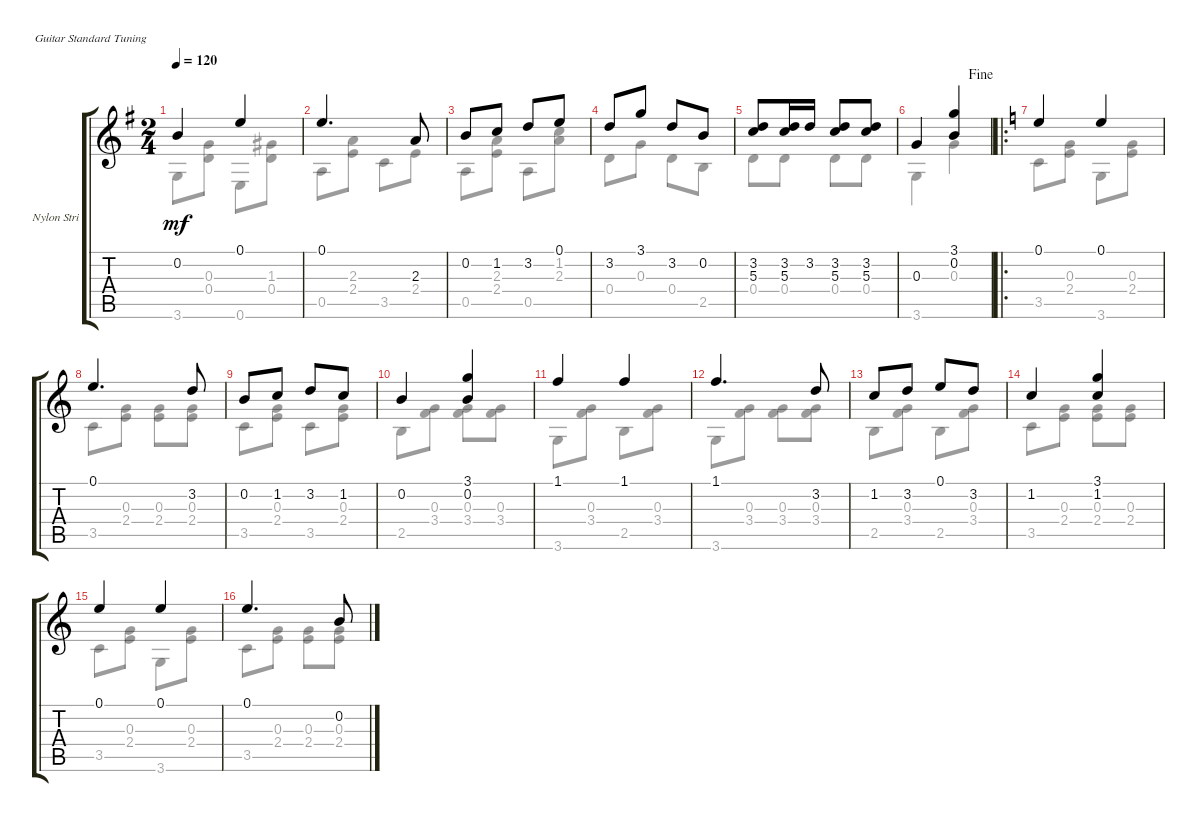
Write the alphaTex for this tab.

\bracketExtendMode groupsimilarinstruments
\firstSystemTrackNameOrientation horizontal
\otherSystemsTrackNameOrientation horizontal
\track ("Nylon Stringed Guitar" "Nylon Stri") {instrument acousticguitarnylon}
\staff {score tabs}
\tuning (E4 B3 G3 D3 A2 E2)
\voice
\ts (2 4)
\tempo 120
\clef g2
\ks g
0.2.4{dy mf} 0.1.4 |
0.1.4{d} 2.3.8 |
0.2.8 1.2.8 3.2.8 0.1.8 |
3.2.8 3.1.8 3.2.8 0.2.8 |
(3.2 5.3).8 (5.3 3.2).16 3.2.16 (3.2 5.3).8 (5.3 3.2).8 |
\jump fine
0.3.4 (3.1 0.2).4 |
\ro
\ks c
0.1.4 0.1.4 |
0.1.4{d} 3.2.8 |
0.2.8 1.2.8 3.2.8 1.2.8 |
0.2.4 (3.1 0.2).4 |
1.1.4 1.1.4 |
1.1.4{d} 3.2.8 |
1.2.8 3.2.8 0.1.8 3.2.8 |
1.2.4 (3.1 1.2).4 |
0.1.4 0.1.4 |
0.1.4{d} 0.2.8
\voice
\clef g2
\ottava regular
\simile none
\ks g
3.6.8{dy mf} (0.4 0.3).8 0.6.8 (0.4 1.3).8 |
0.5.8 (2.3 2.4).8 3.5.8 2.4.8 |
0.5.8 (2.4 2.3).8 0.5.8 (1.2 2.3).8 |
0.4.8 0.3.8 0.4.8 2.5.8 |
0.4.8 0.4.8 0.4.8 0.4.8 |
3.6.4 0.3.4 |
\ks c
3.5.8 (2.4 0.3).8 3.6.8 (2.4 0.3).8 |
3.5.8 (2.4 0.3).8 (0.3 2.4).8 (2.4 0.3).8 |
3.5.8 (2.4 0.3).8 3.5.8 (2.4 0.3).8 |
2.5.8 (3.4 0.3).8 (3.4 0.3).8 (3.4 0.3).8 |
3.6.8 (3.4 0.3).8 2.5.8 (3.4 0.3).8 |
3.6.8 (3.4 0.3).8 (3.4 0.3).8 (3.4 0.3).8 |
2.5.8 (3.4 0.3).8 2.5.8 (3.4 0.3).8 |
3.5.8 (2.4 0.3).8 (0.3 2.4).8 (2.4 0.3).8 |
3.5.8 (2.4 0.3).8 3.6.8 (2.4 0.3).8 |
3.5.8 (2.4 0.3).8 (0.3 2.4).8 (2.4 0.3).8
